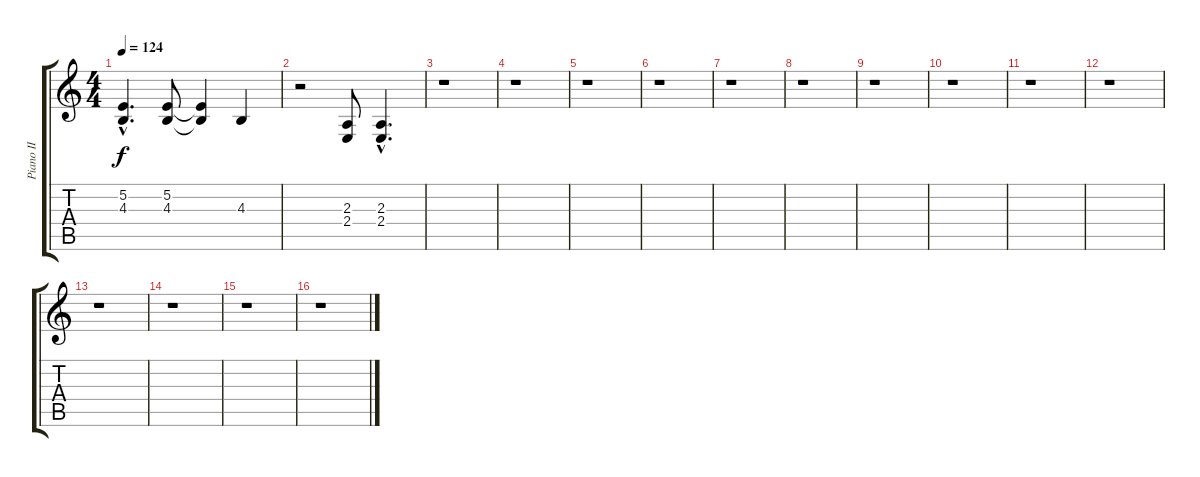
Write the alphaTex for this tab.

\track ("Piano II" "Piano II") {instrument acousticgrandpiano}
\staff {score tabs}
\tuning (E4 B3 G3 D3 A2 E2) {hide}
\ts (4 4)
\tempo 124
\clef g2
\ks c
(5.2{hac} 4.3{hac}).4{d dy f} (5.2 4.3).8 (5.2{t} 4.3{t}).4 4.3.4 |
r.2 (2.3 2.4).8 (2.3{hac} 2.4{hac}).4{d} |
r.1 |
r.1 |
r.1 |
r.1 |
r.1 |
r.1 |
r.1 |
r.1 |
r.1 |
r.1 |
r.1 |
r.1 |
r.1 |
r.1
